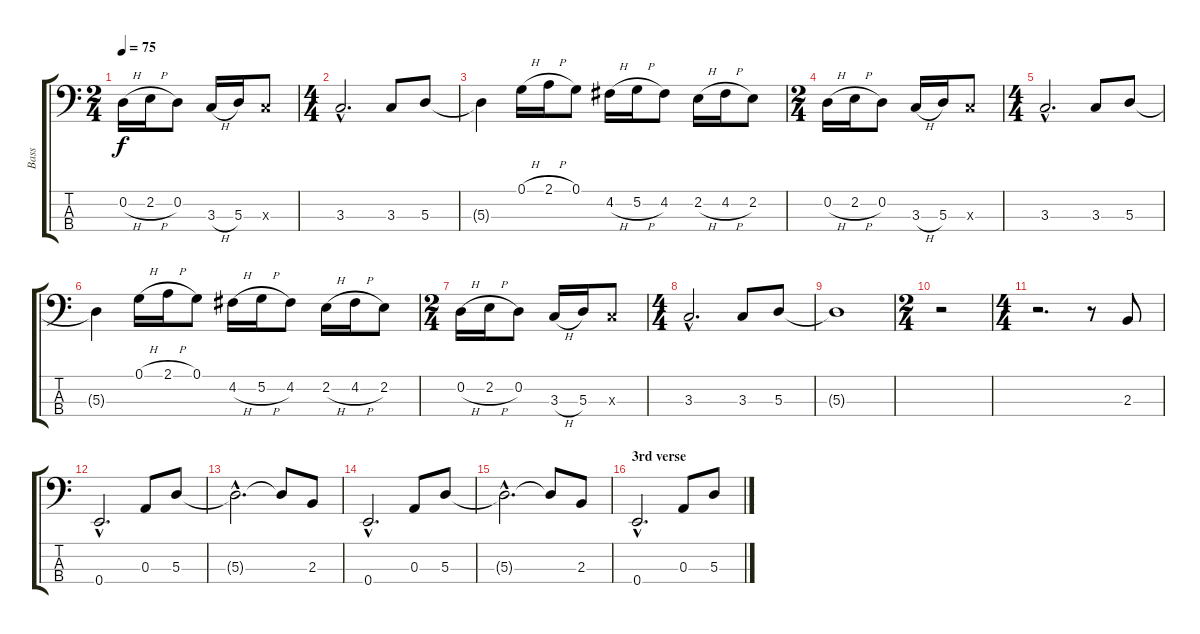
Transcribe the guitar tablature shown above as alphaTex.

\track ("Bass" "Bass") {instrument acousticbass}
\staff {score tabs}
\tuning (G2 D2 A1 E1) {hide}
\ts (2 4)
\tempo 75
\clef f4
\ks aminor
0.2{h}.16{dy f} 2.2{h}.16 0.2.8 3.3{h}.16 5.3.16 3.3{x}.8 |
\ts (4 4)
3.3{hac}.2{d} 3.3.8 5.3.8 |
5.3{t}.4 0.1{h}.16 2.1{h}.16 0.1.8 4.2{h}.16 5.2{h}.16 4.2.8 2.2{h}.16 4.2{h}.16 2.2.8 |
\ts (2 4)
0.2{h}.16 2.2{h}.16 0.2.8 3.3{h}.16 5.3.16 3.3{x}.8 |
\ts (4 4)
3.3{hac}.2{d} 3.3.8 5.3.8 |
5.3{t}.4 0.1{h}.16 2.1{h}.16 0.1.8 4.2{h}.16 5.2{h}.16 4.2.8 2.2{h}.16 4.2{h}.16 2.2.8 |
\ts (2 4)
0.2{h}.16 2.2{h}.16 0.2.8 3.3{h}.16 5.3.16 3.3{x}.8 |
\ts (4 4)
3.3{hac}.2{d} 3.3.8 5.3.8 |
5.3{t}.1 |
\ts (2 4)
r.2 |
\ts (4 4)
r.2{d} r.8 2.3.8 |
0.4{hac}.2{d} 0.3.8 5.3.8 |
5.3{hac t}.2{d} 5.3{t}.8 2.3.8 |
0.4{hac}.2{d} 0.3.8 5.3.8 |
5.3{hac t}.2{d} 5.3{t}.8 2.3.8 |
\section ("" "3rd verse")
0.4{hac}.2{d} 0.3.8 5.3.8
